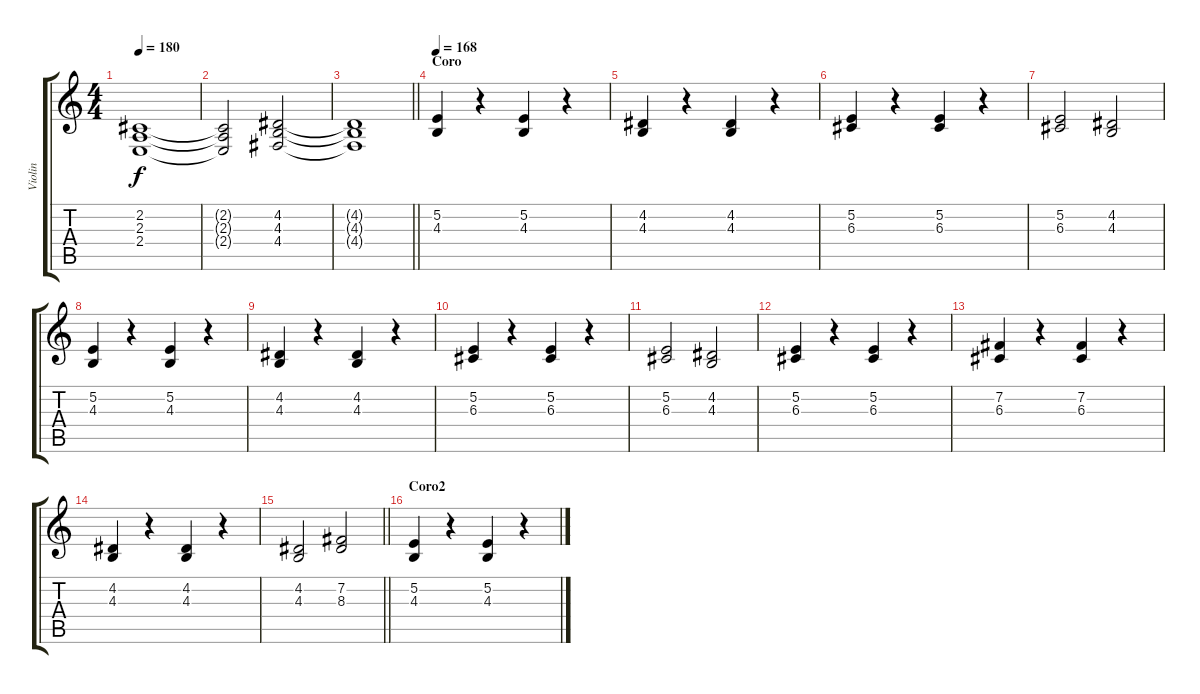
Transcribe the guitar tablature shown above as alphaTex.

\track ("Violin" "Violin") {instrument violin}
\staff {score tabs}
\tuning (E4 B3 G3 D3 A2 E2) {hide}
\ts (4 4)
\tempo 180
\clef g2
\ks c
(2.2{t} 2.3{t} 2.4{t}).1{dy f} |
(2.2{t} 2.3{t} 2.4{t}).2 (4.2 4.3 4.4).2 |
\barLineRight lightlight
(4.2{t} 4.3{t} 4.4{t}).1 |
\section ("" "Coro")
\tempo 168
(5.2 4.3).4 r.4 (5.2 4.3).4 r.4 |
(4.2 4.3).4 r.4 (4.2 4.3).4 r.4 |
(5.2 6.3).4 r.4 (5.2 6.3).4 r.4 |
(5.2 6.3).2 (4.2 4.3).2 |
(5.2 4.3).4 r.4 (5.2 4.3).4 r.4 |
(4.2 4.3).4 r.4 (4.2 4.3).4 r.4 |
(5.2 6.3).4 r.4 (5.2 6.3).4 r.4 |
(5.2 6.3).2 (4.2 4.3).2 |
(5.2 6.3).4 r.4 (5.2 6.3).4 r.4 |
(7.2 6.3).4 r.4 (7.2 6.3).4 r.4 |
(4.2 4.3).4 r.4 (4.2 4.3).4 r.4 |
\barLineRight lightlight
(4.2 4.3).2 (7.2 8.3).2 |
\section ("" "Coro2")
(5.2 4.3).4 r.4 (5.2 4.3).4 r.4
